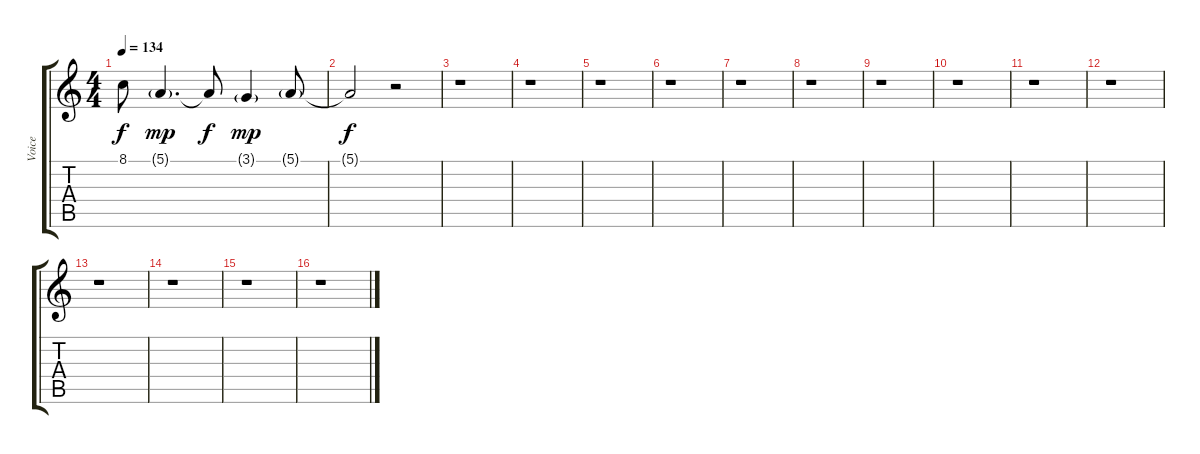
\track ("Voice" "Voice") {instrument altosax}
\staff {score tabs}
\tuning (E4 B3 G3 D3 A2 E2) {hide}
\ts (4 4)
\tempo 134
\clef g2
\ks c
8.1{t}.8{dy f} 5.1{g}.4{d dy mp} 5.1{t}.8{dy f} 3.1{g}.4{dy mp} 5.1{g}.8 |
5.1{t}.2{dy f} r.2 |
r.1 |
r.1 |
r.1 |
r.1 |
r.1 |
r.1 |
r.1 |
r.1 |
r.1 |
r.1 |
r.1 |
r.1 |
r.1 |
r.1
